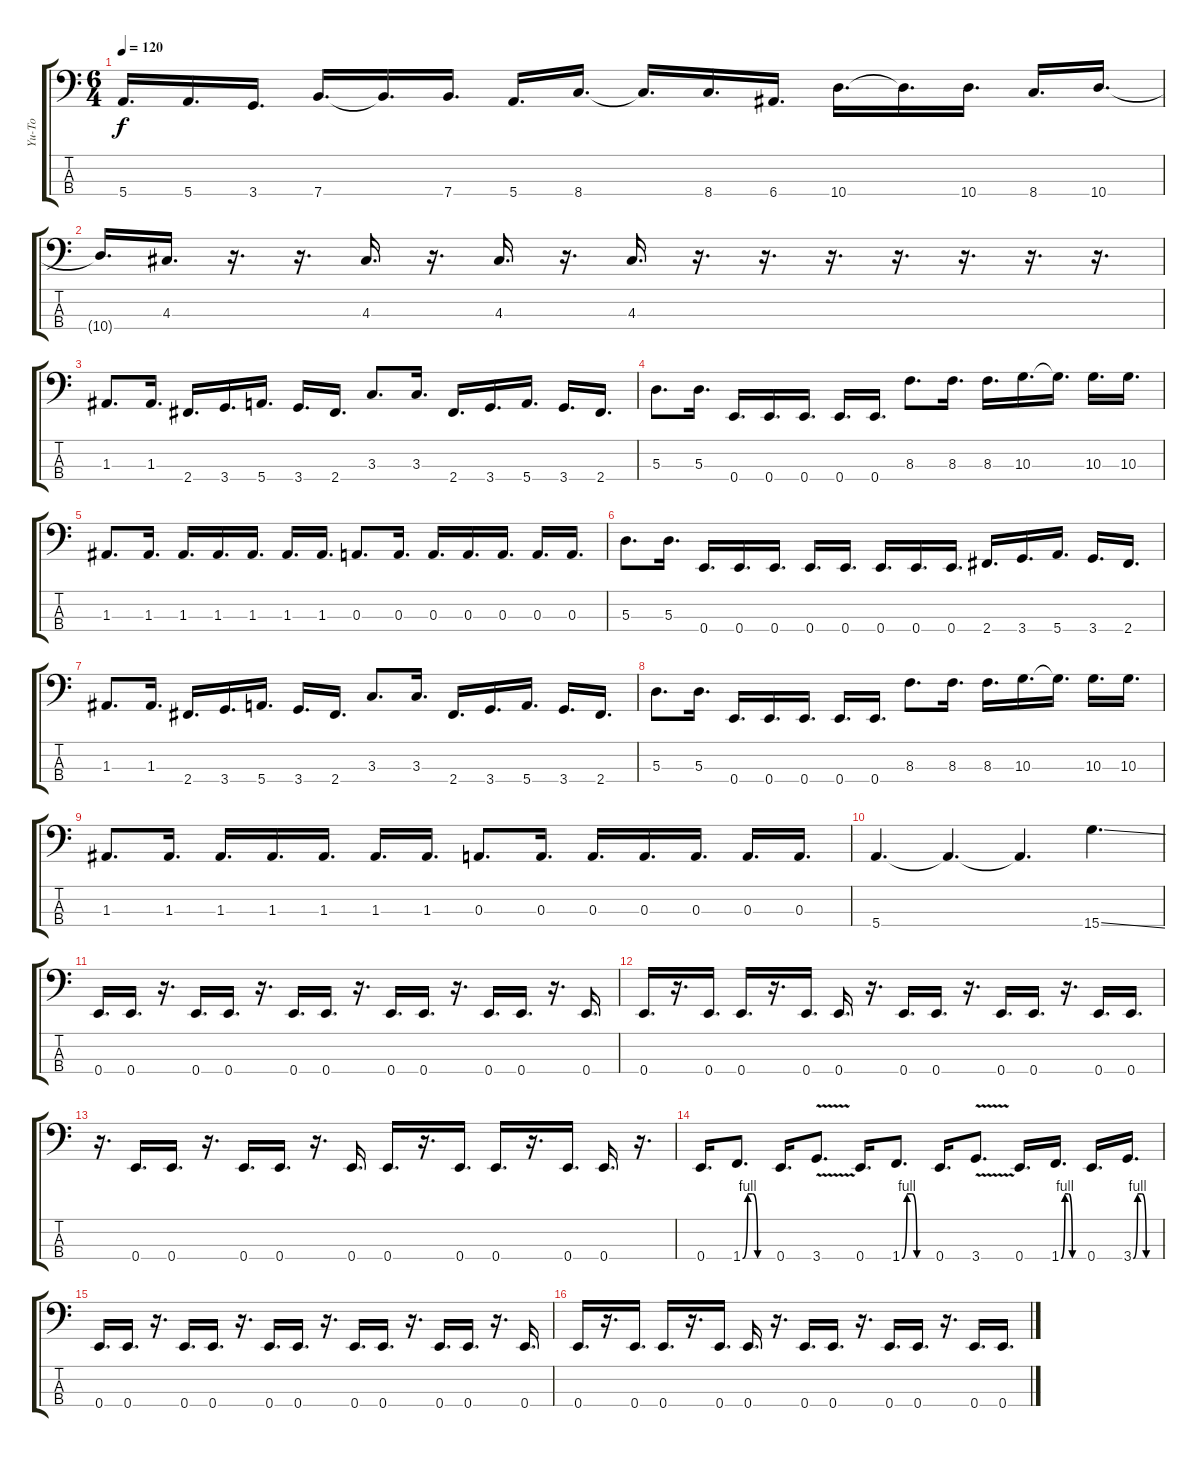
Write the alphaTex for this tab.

\track ("Yu-To" "Yu-To") {solo instrument electricbassfinger}
\staff {score tabs}
\tuning (G2 D2 A1 E1) {hide}
\ts (6 4)
\tempo 120
\clef f4
\ks c
5.4.16{d dy f} 5.4.16{d} 3.4.16{d} 7.4.16{d} 7.4{t}.16{d} 7.4.16{d} 5.4.16{d} 8.4.16{d} 8.4{t}.16{d} 8.4.16{d} 6.4.16{d} 10.4.16{d} 10.4{t}.16{d} 10.4.16{d} 8.4.16{d} 10.4.16{d} |
10.4{t}.16{d} 4.3.16{d} r.16{d} r.16{d} 4.3.16{d} r.16{d} 4.3.16{d} r.16{d} 4.3.16{d} r.16{d} r.16{d} r.16{d} r.16{d} r.16{d} r.16{d} r.16{d} |
1.3.8{d} 1.3.16{d} 2.4.16{d} 3.4.16{d} 5.4.16{d} 3.4.16{d} 2.4.16{d} 3.3.8{d} 3.3.16{d} 2.4.16{d} 3.4.16{d} 5.4.16{d} 3.4.16{d} 2.4.16{d} |
5.3.8{d} 5.3.16{d} 0.4.16{d} 0.4.16{d} 0.4.16{d} 0.4.16{d} 0.4.16{d} 8.3.8{d} 8.3.16{d} 8.3.16{d} 10.3.16{d} 10.3{t}.16{d} 10.3.16{d} 10.3.16{d} |
1.3.8{d} 1.3.16{d} 1.3.16{d} 1.3.16{d} 1.3.16{d} 1.3.16{d} 1.3.16{d} 0.3.8{d} 0.3.16{d} 0.3.16{d} 0.3.16{d} 0.3.16{d} 0.3.16{d} 0.3.16{d} |
5.3.8{d} 5.3.16{d} 0.4.16{d} 0.4.16{d} 0.4.16{d} 0.4.16{d} 0.4.16{d} 0.4.16{d} 0.4.16{d} 0.4.16{d} 2.4.16{d} 3.4.16{d} 5.4.16{d} 3.4.16{d} 2.4.16{d} |
1.3.8{d} 1.3.16{d} 2.4.16{d} 3.4.16{d} 5.4.16{d} 3.4.16{d} 2.4.16{d} 3.3.8{d} 3.3.16{d} 2.4.16{d} 3.4.16{d} 5.4.16{d} 3.4.16{d} 2.4.16{d} |
5.3.8{d} 5.3.16{d} 0.4.16{d} 0.4.16{d} 0.4.16{d} 0.4.16{d} 0.4.16{d} 8.3.8{d} 8.3.16{d} 8.3.16{d} 10.3.16{d} 10.3{t}.16{d} 10.3.16{d} 10.3.16{d} |
1.3.8{d} 1.3.16{d} 1.3.16{d} 1.3.16{d} 1.3.16{d} 1.3.16{d} 1.3.16{d} 0.3.8{d} 0.3.16{d} 0.3.16{d} 0.3.16{d} 0.3.16{d} 0.3.16{d} 0.3.16{d} |
5.4.4{d} 5.4{t}.4{d} 5.4{t}.4{d} 15.4{ss}.4{d} |
0.4.16{d} 0.4.16{d} r.16{d} 0.4.16{d} 0.4.16{d} r.16{d} 0.4.16{d} 0.4.16{d} r.16{d} 0.4.16{d} 0.4.16{d} r.16{d} 0.4.16{d} 0.4.16{d} r.16{d} 0.4.16{d} |
0.4.16{d} r.16{d} 0.4.16{d} 0.4.16{d} r.16{d} 0.4.16{d} 0.4.16{d} r.16{d} 0.4.16{d} 0.4.16{d} r.16{d} 0.4.16{d} 0.4.16{d} r.16{d} 0.4.16{d} 0.4.16{d} |
r.16{d} 0.4.16{d} 0.4.16{d} r.16{d} 0.4.16{d} 0.4.16{d} r.16{d} 0.4.16{d} 0.4.16{d} r.16{d} 0.4.16{d} 0.4.16{d} r.16{d} 0.4.16{d} 0.4.16{d} r.16{d} |
0.4.16{d} 1.4{be (custom 0 0 10 4 20 4 30 0 60 0)}.8{d} 0.4.16{d} 3.4{v}.8{d} 0.4.16{d} 1.4{be (custom 0 0 10 4 20 4 30 0 60 0)}.8{d} 0.4.16{d} 3.4{v}.8{d} 0.4.16{d} 1.4{be (custom 0 0 10 4 20 4 30 0 60 0)}.16{d} 0.4.16{d} 3.4{be (custom 0 0 10 4 20 4 30 0 60 0)}.16{d} |
0.4.16{d} 0.4.16{d} r.16{d} 0.4.16{d} 0.4.16{d} r.16{d} 0.4.16{d} 0.4.16{d} r.16{d} 0.4.16{d} 0.4.16{d} r.16{d} 0.4.16{d} 0.4.16{d} r.16{d} 0.4.16{d} |
0.4.16{d} r.16{d} 0.4.16{d} 0.4.16{d} r.16{d} 0.4.16{d} 0.4.16{d} r.16{d} 0.4.16{d} 0.4.16{d} r.16{d} 0.4.16{d} 0.4.16{d} r.16{d} 0.4.16{d} 0.4.16{d}
